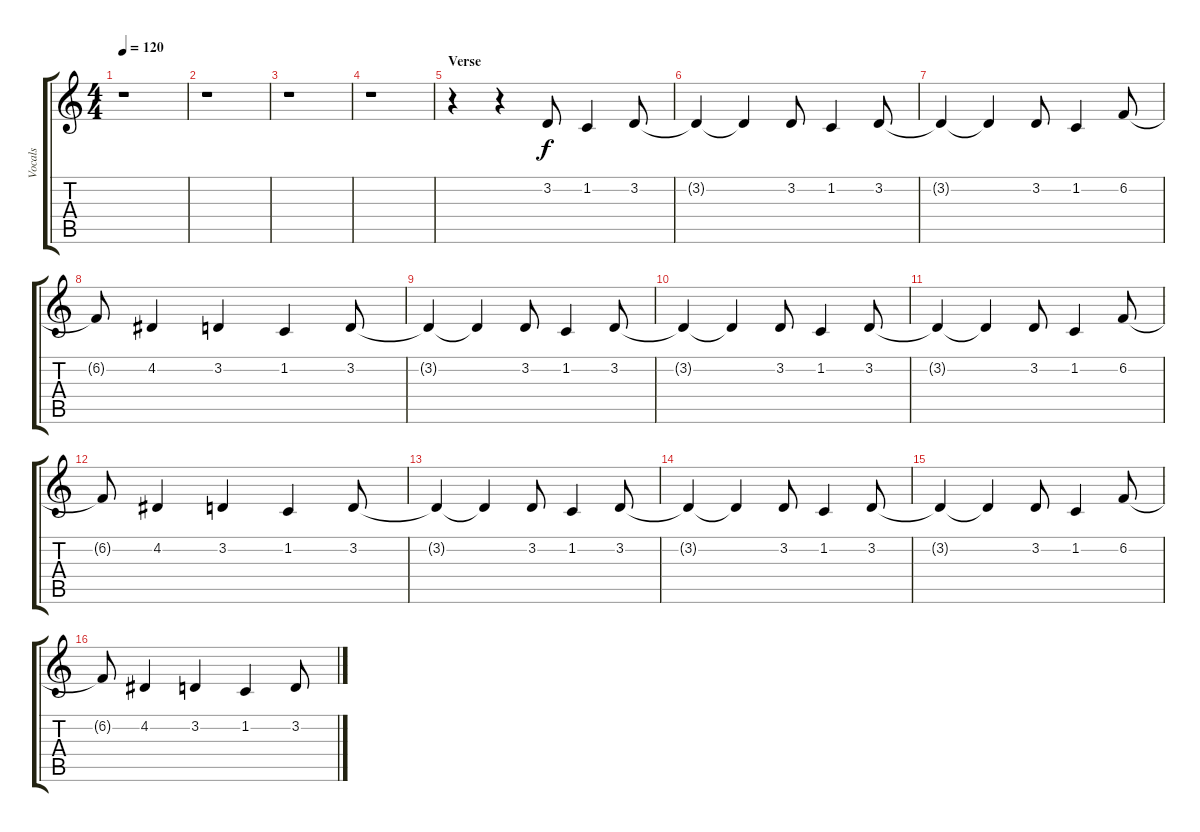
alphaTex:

\track ("Vocals" "Vocals") {instrument lead8bassandlead}
\staff {score tabs}
\tuning (E4 B3 G3 D3 A2 E2) {hide}
\ts (4 4)
\tempo 120
\clef g2
\ks c
r.1{dy f} |
r.1 |
r.1 |
r.1 |
\section ("" "Verse")
r.4 r.4 3.2.8 1.2.4 3.2.8 |
3.2{t}.4 3.2{t}.4 3.2.8 1.2.4 3.2.8 |
3.2{t}.4 3.2{t}.4 3.2.8 1.2.4 6.2.8 |
6.2{t}.8 4.2.4 3.2.4 1.2.4 3.2.8 |
3.2{t}.4 3.2{t}.4 3.2.8 1.2.4 3.2.8 |
3.2{t}.4 3.2{t}.4 3.2.8 1.2.4 3.2.8 |
3.2{t}.4 3.2{t}.4 3.2.8 1.2.4 6.2.8 |
6.2{t}.8 4.2.4 3.2.4 1.2.4 3.2.8 |
3.2{t}.4 3.2{t}.4 3.2.8 1.2.4 3.2.8 |
3.2{t}.4 3.2{t}.4 3.2.8 1.2.4 3.2.8 |
3.2{t}.4 3.2{t}.4 3.2.8 1.2.4 6.2.8 |
6.2{t}.8 4.2.4 3.2.4 1.2.4 3.2.8
